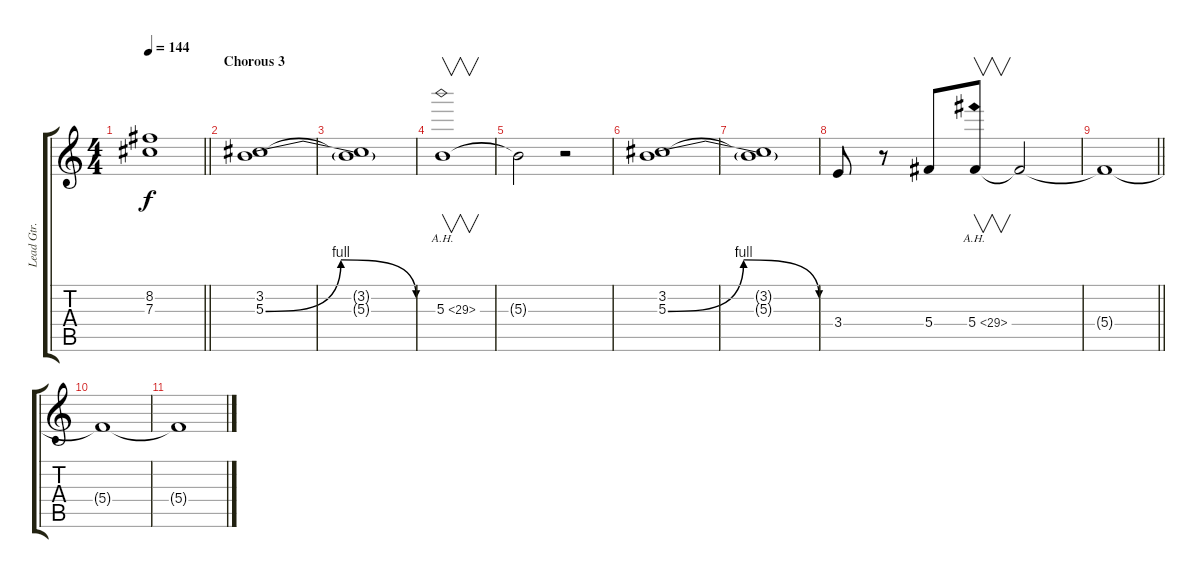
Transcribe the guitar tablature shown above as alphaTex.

\track ("Lead Gtr." "Lead Gtr.") {instrument distortionguitar}
\staff {score tabs}
\tuning (Eb4 Bb3 Gb3 Db3 Ab2 Db2) {hide}
\ts (4 4)
\tempo 144
\clef g2
\barLineRight lightlight
\ks c
(8.2{t} 7.3{t}).1{dy f} |
\section ("" "Chorous 3")
(3.2 5.3{be (bendrelease 0 0 15 4 45 4 60 0)}).1{volume 9} |
(3.2{t} 5.3{t}).1 |
5.3{ah 24}.1{v} |
5.3{t}.2 r.2 |
(3.2 5.3{be (bendrelease 0 0 15 4 45 4 60 0)}).1 |
(3.2{t} 5.3{t}).1 |
3.4.8 r.8 5.4.8 5.4{ah 24}.8{v} 5.4{t}.2 |
\barLineRight lightlight
5.4{t}.1 |
5.4{t}.1 |
5.4{t}.1
